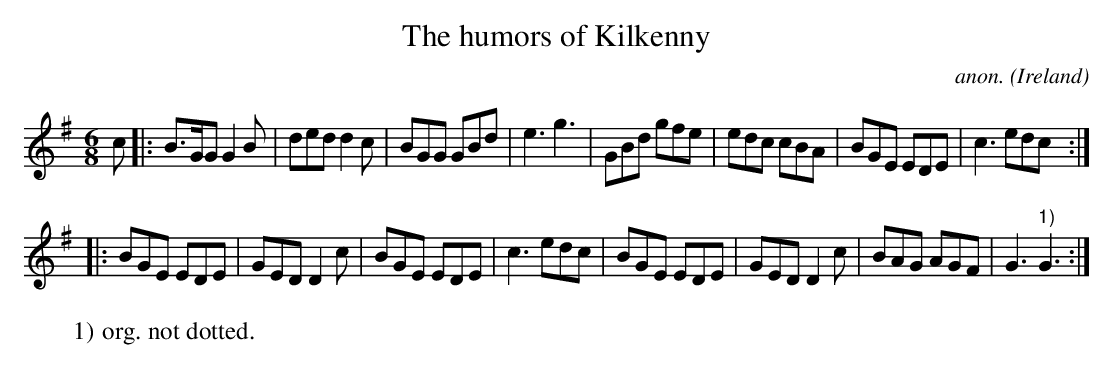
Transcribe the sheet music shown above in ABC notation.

X:1
T:The humors of Kilkenny
C:anon.
O:Ireland
M:6/8
L:1/8
K:G
c|:B>GG G2B|ded d2c|BGG GBd|e3g3|GBd gfe|edc cBA|BGE EDE|c3 edc:|
|:BGE EDE|GED D2c|BGE EDE|c3 edc|BGE EDE|GED D2c|BAG AGF|G3 "^1)"G3:|
W:1) org. not dotted.
